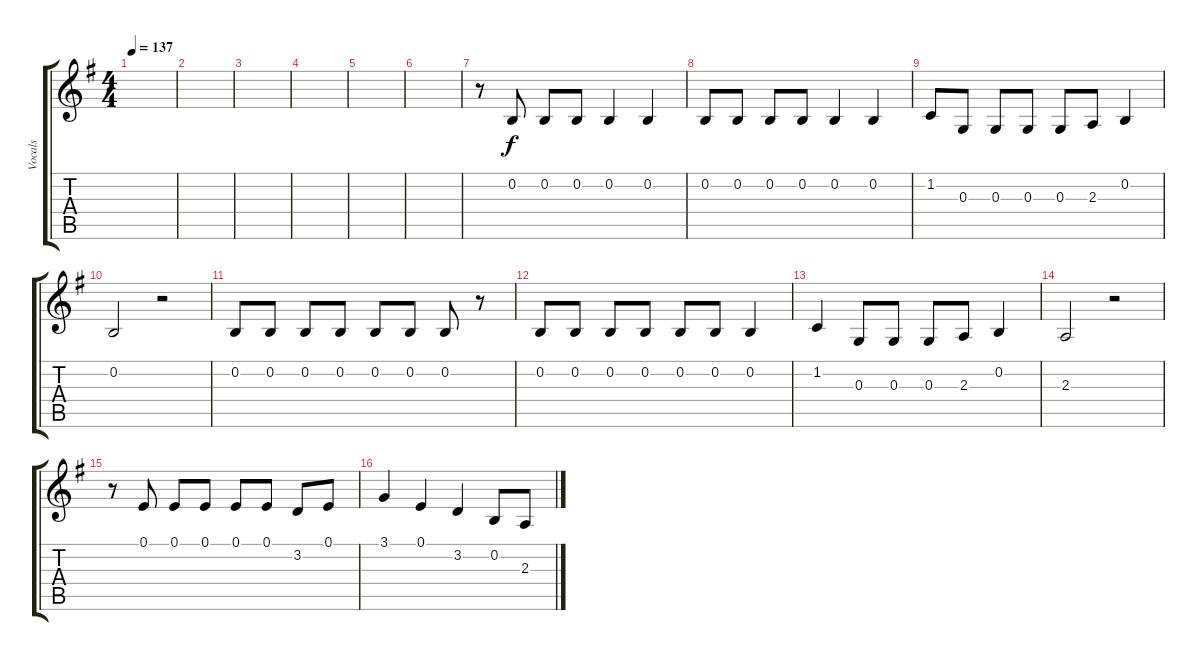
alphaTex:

\track ("Vocals" "Vocals") {instrument voiceoohs}
\staff {score tabs}
\tuning (E4 B3 G3 D3 A2 E2) {hide}
\ts (4 4)
\tempo 137
\clef g2
\ks g
|
|
|
|
|
|
r.8 0.2.8 0.2.8 0.2.8 0.2.4 0.2.4 |
0.2.8 0.2.8 0.2.8 0.2.8 0.2.4 0.2.4 |
1.2.8 0.3.8 0.3.8 0.3.8 0.3.8 2.3.8 0.2.4 |
0.2.2 r.2 |
0.2.8 0.2.8 0.2.8 0.2.8 0.2.8 0.2.8 0.2.8 r.8 |
0.2.8 0.2.8 0.2.8 0.2.8 0.2.8 0.2.8 0.2.4 |
1.2.4 0.3.8 0.3.8 0.3.8 2.3.8 0.2.4 |
2.3.2 r.2 |
r.8 0.1.8 0.1.8 0.1.8 0.1.8 0.1.8 3.2.8 0.1.8 |
3.1.4 0.1.4 3.2.4 0.2.8 2.3.8
